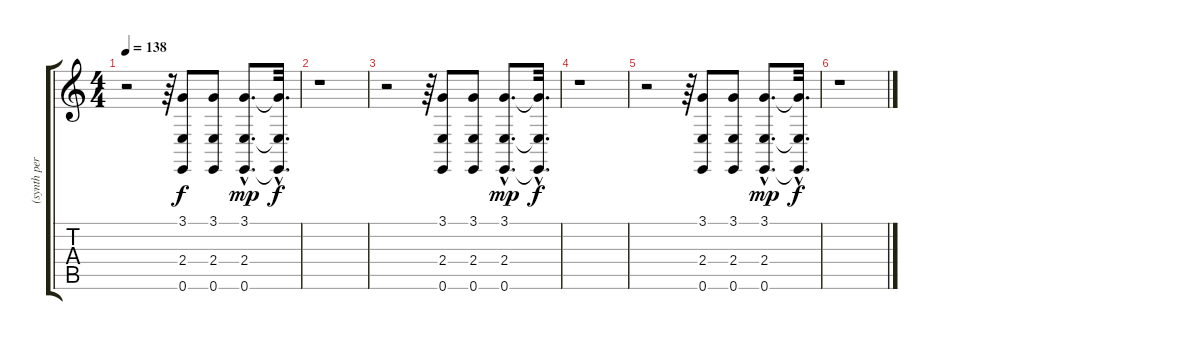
\track ("(synth percs stereo fx)" "(synth per") {instrument woodblock}
\staff {score tabs}
\tuning (E4 B3 G3 D3 A2 E2) {hide}
\ts (4 4)
\tempo 138
\clef g2
\ks c
r.2{dy f} r.64 (3.1 2.4 0.6).8 (3.1 2.4 0.6).8 (3.1{hac} 2.4{hac} 0.6{hac}).8{d dy mp} (3.1{hac t} 2.4{hac t} 0.6{hac t}).32{d dy f} |
r.1 |
r.2 r.64 (3.1 2.4 0.6).8 (3.1 2.4 0.6).8 (3.1{hac} 2.4{hac} 0.6{hac}).8{d dy mp} (3.1{hac t} 2.4{hac t} 0.6{hac t}).32{d dy f} |
r.1 |
r.2 r.64 (3.1 2.4 0.6).8 (3.1 2.4 0.6).8 (3.1{hac} 2.4{hac} 0.6{hac}).8{d dy mp} (3.1{hac t} 2.4{hac t} 0.6{hac t}).32{d dy f} |
r.1
